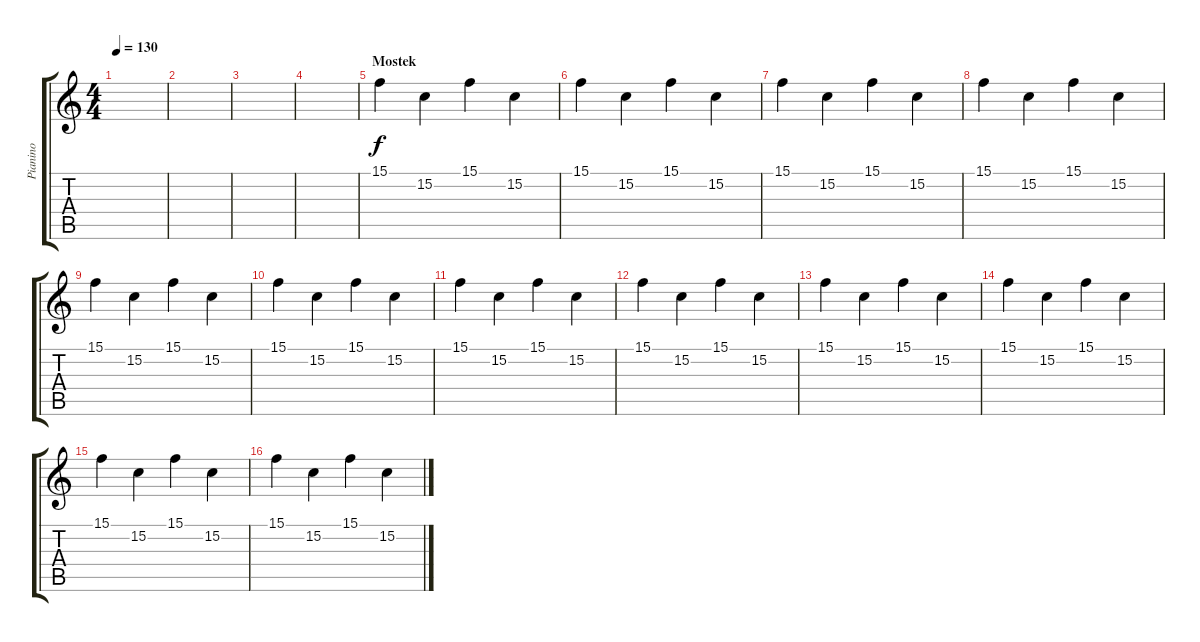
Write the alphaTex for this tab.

\track ("Pianino" "Pianino") {instrument acousticgrandpiano}
\staff {score tabs}
\tuning (D4 A3 F3 C3 G2 C2) {hide}
\ts (4 4)
\tempo 130
\clef g2
\ks c
|
|
|
|
\section ("" "Mostek")
15.1.4 15.2.4 15.1.4 15.2.4 |
15.1.4 15.2.4 15.1.4 15.2.4 |
15.1.4 15.2.4 15.1.4 15.2.4 |
15.1.4 15.2.4 15.1.4 15.2.4 |
15.1.4 15.2.4 15.1.4 15.2.4 |
15.1.4 15.2.4 15.1.4 15.2.4 |
15.1.4 15.2.4 15.1.4 15.2.4 |
15.1.4 15.2.4 15.1.4 15.2.4 |
15.1.4 15.2.4 15.1.4 15.2.4 |
15.1.4 15.2.4 15.1.4 15.2.4 |
15.1.4 15.2.4 15.1.4 15.2.4 |
15.1.4 15.2.4 15.1.4 15.2.4
